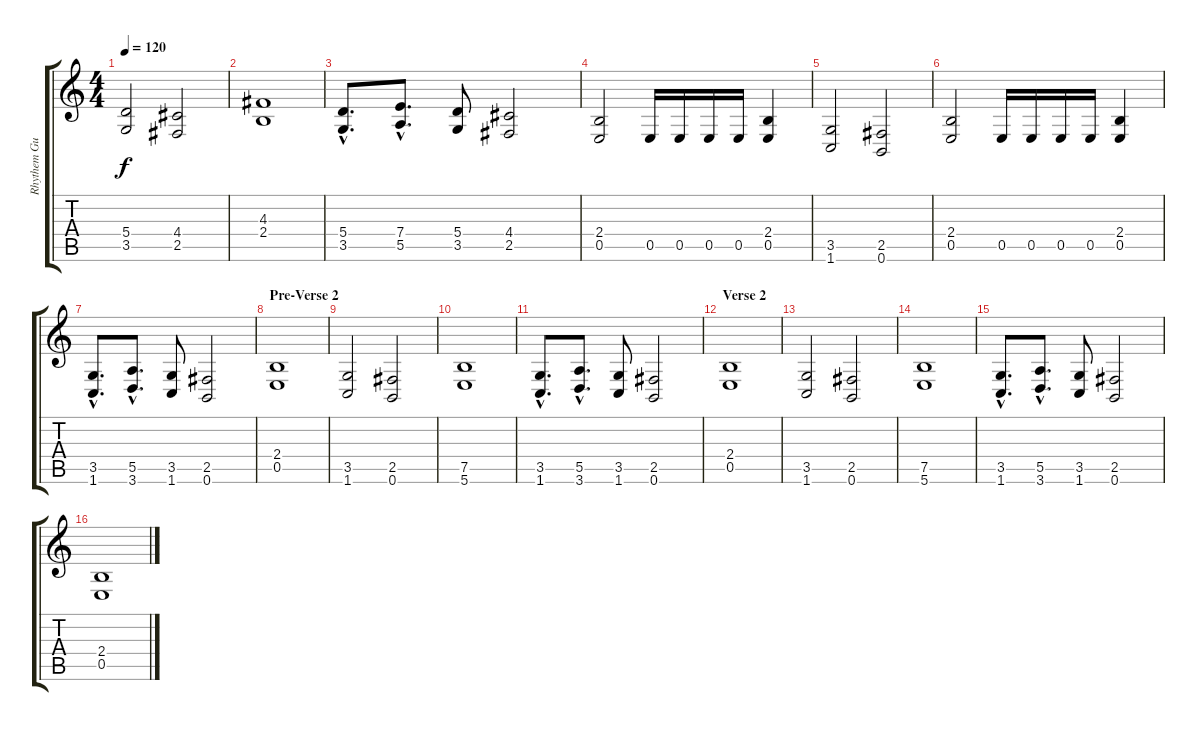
\track ("Rhythem Guit. 1" "Rhythem Gu") {instrument distortionguitar}
\staff {score tabs}
\tuning (B3 Gb3 D3 A2 E2 B1) {hide}
\ts (4 4)
\tempo 120
\clef g2
\ks c
(5.4 3.5).2{dy f} (4.4 2.5).2 |
(4.3 2.4).1 |
(5.4{hac} 3.5{hac}).8{d} (7.4{hac} 5.5{hac}).8{d} (5.4 3.5).8 (4.4 2.5).2 |
(2.4 0.5).2 0.5.16 0.5.16 0.5.16 0.5.16 (2.4 0.5).4 |
(3.5 1.6).2 (2.5 0.6).2 |
(2.4 0.5).2 0.5.16 0.5.16 0.5.16 0.5.16 (2.4 0.5).4 |
(3.5{hac} 1.6{hac}).8{d} (5.5{hac} 3.6{hac}).8{d} (3.5 1.6).8 (2.5 0.6).2 |
\section ("" "Pre-Verse 2")
(2.4 0.5).1 |
(3.5 1.6).2 (2.5 0.6).2 |
(7.5 5.6).1 |
(3.5{hac} 1.6{hac}).8{d} (5.5{hac} 3.6{hac}).8{d} (3.5 1.6).8 (2.5 0.6).2 |
\section ("" "Verse 2")
(2.4 0.5).1 |
(3.5 1.6).2 (2.5 0.6).2 |
(7.5 5.6).1 |
(3.5{hac} 1.6{hac}).8{d} (5.5{hac} 3.6{hac}).8{d} (3.5 1.6).8 (2.5 0.6).2 |
(2.4 0.5).1
